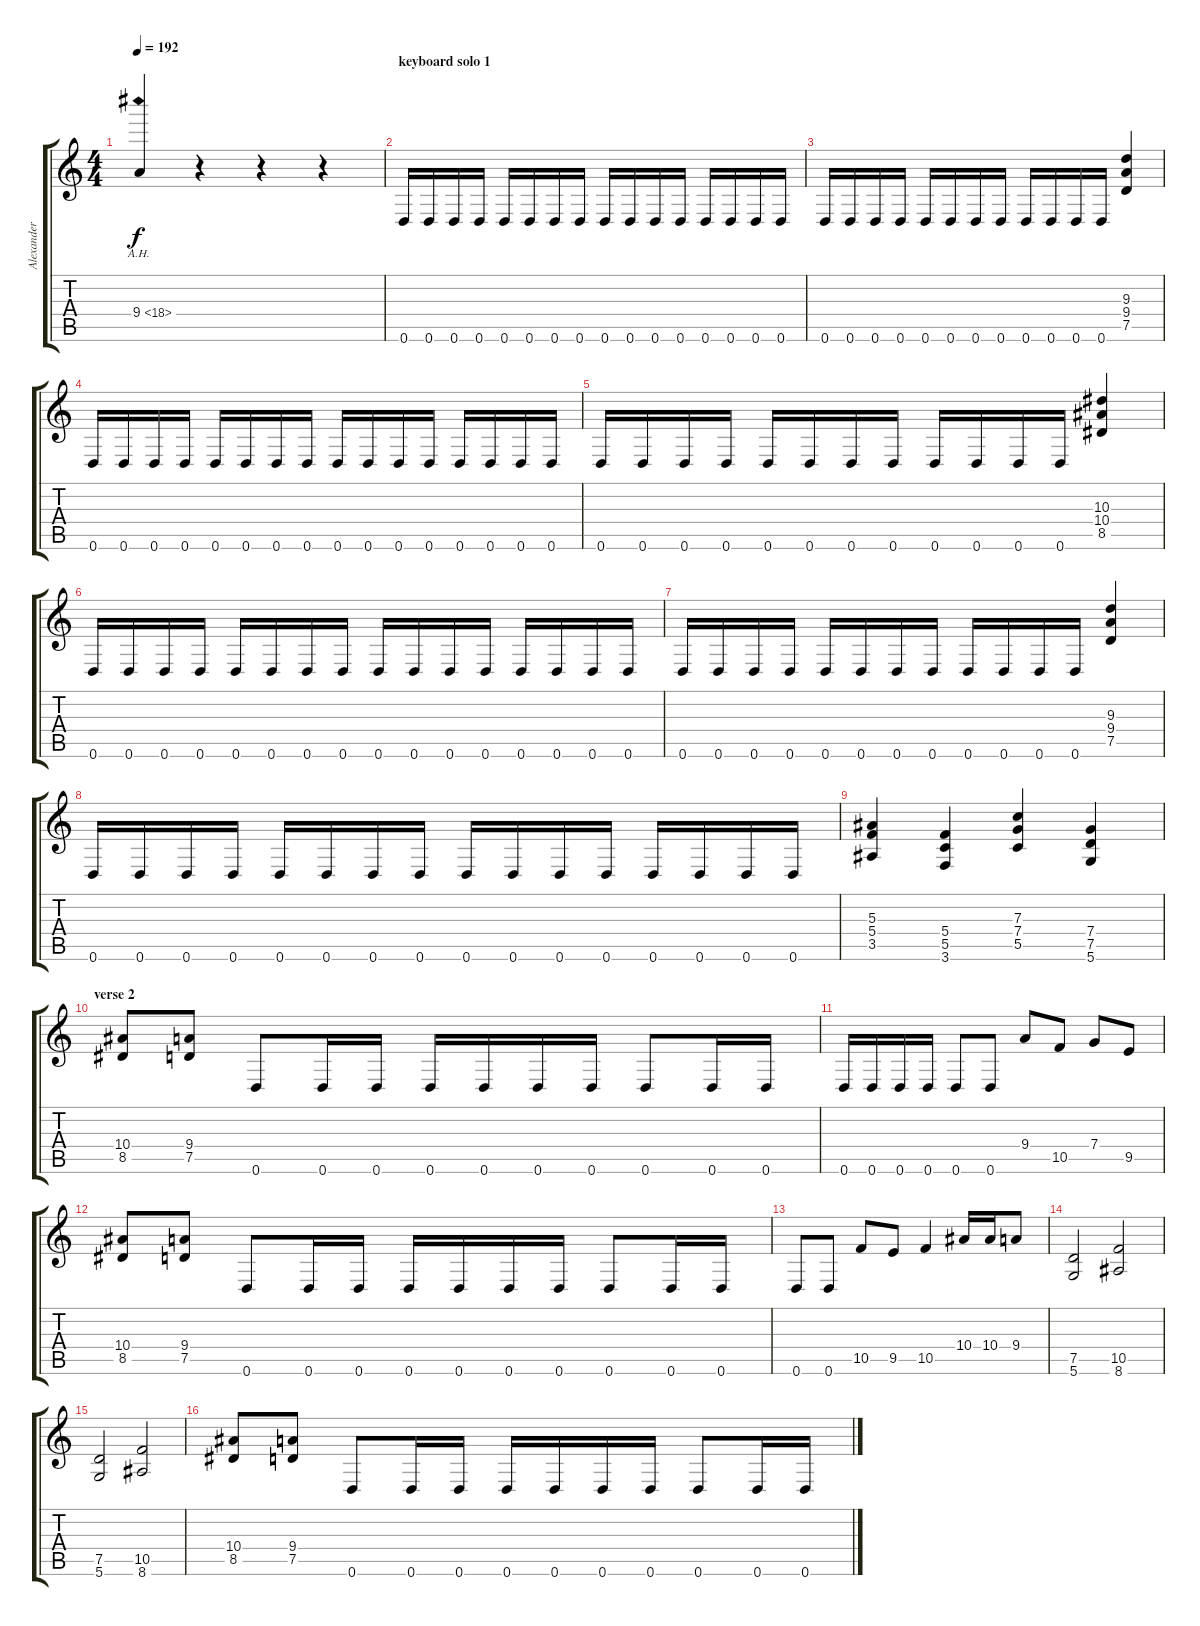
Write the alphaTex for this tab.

\track ("Alexander Kuoppala" "Alexander ") {instrument distortionguitar}
\staff {score tabs}
\tuning (D4 A3 F3 C3 G2 D2) {hide}
\ts (4 4)
\tempo 192
\clef g2
\ks c
9.4{ah 9}.4{dy f} r.4 r.4 r.4 |
\section ("" "keyboard solo 1")
0.6.16 0.6.16 0.6.16 0.6.16 0.6.16 0.6.16 0.6.16 0.6.16 0.6.16 0.6.16 0.6.16 0.6.16 0.6.16 0.6.16 0.6.16 0.6.16 |
0.6.16 0.6.16 0.6.16 0.6.16 0.6.16 0.6.16 0.6.16 0.6.16 0.6.16 0.6.16 0.6.16 0.6.16 (9.3 9.4 7.5).4 |
0.6.16 0.6.16 0.6.16 0.6.16 0.6.16 0.6.16 0.6.16 0.6.16 0.6.16 0.6.16 0.6.16 0.6.16 0.6.16 0.6.16 0.6.16 0.6.16 |
0.6.16 0.6.16 0.6.16 0.6.16 0.6.16 0.6.16 0.6.16 0.6.16 0.6.16 0.6.16 0.6.16 0.6.16 (10.3 10.4 8.5).4 |
0.6.16 0.6.16 0.6.16 0.6.16 0.6.16 0.6.16 0.6.16 0.6.16 0.6.16 0.6.16 0.6.16 0.6.16 0.6.16 0.6.16 0.6.16 0.6.16 |
0.6.16 0.6.16 0.6.16 0.6.16 0.6.16 0.6.16 0.6.16 0.6.16 0.6.16 0.6.16 0.6.16 0.6.16 (9.3 9.4 7.5).4 |
0.6.16 0.6.16 0.6.16 0.6.16 0.6.16 0.6.16 0.6.16 0.6.16 0.6.16 0.6.16 0.6.16 0.6.16 0.6.16 0.6.16 0.6.16 0.6.16 |
(5.3 5.4 3.5).4 (5.4 5.5 3.6).4 (7.3 7.4 5.5).4 (7.4 7.5 5.6).4 |
\section ("" "verse 2")
(10.4 8.5).8 (9.4 7.5).8 0.6.8 0.6.16 0.6.16 0.6.16 0.6.16 0.6.16 0.6.16 0.6.8 0.6.16 0.6.16 |
0.6.16 0.6.16 0.6.16 0.6.16 0.6.8 0.6.8 9.4.8 10.5.8 7.4.8 9.5.8 |
(10.4 8.5).8 (9.4 7.5).8 0.6.8 0.6.16 0.6.16 0.6.16 0.6.16 0.6.16 0.6.16 0.6.8 0.6.16 0.6.16 |
0.6.8 0.6.8 10.5.8 9.5.8 10.5.4 10.4.16 10.4.16 9.4.8 |
(7.5 5.6).2 (10.5 8.6).2 |
(7.5 5.6).2 (10.5 8.6).2 |
(10.4 8.5).8 (9.4 7.5).8 0.6.8 0.6.16 0.6.16 0.6.16 0.6.16 0.6.16 0.6.16 0.6.8 0.6.16 0.6.16
